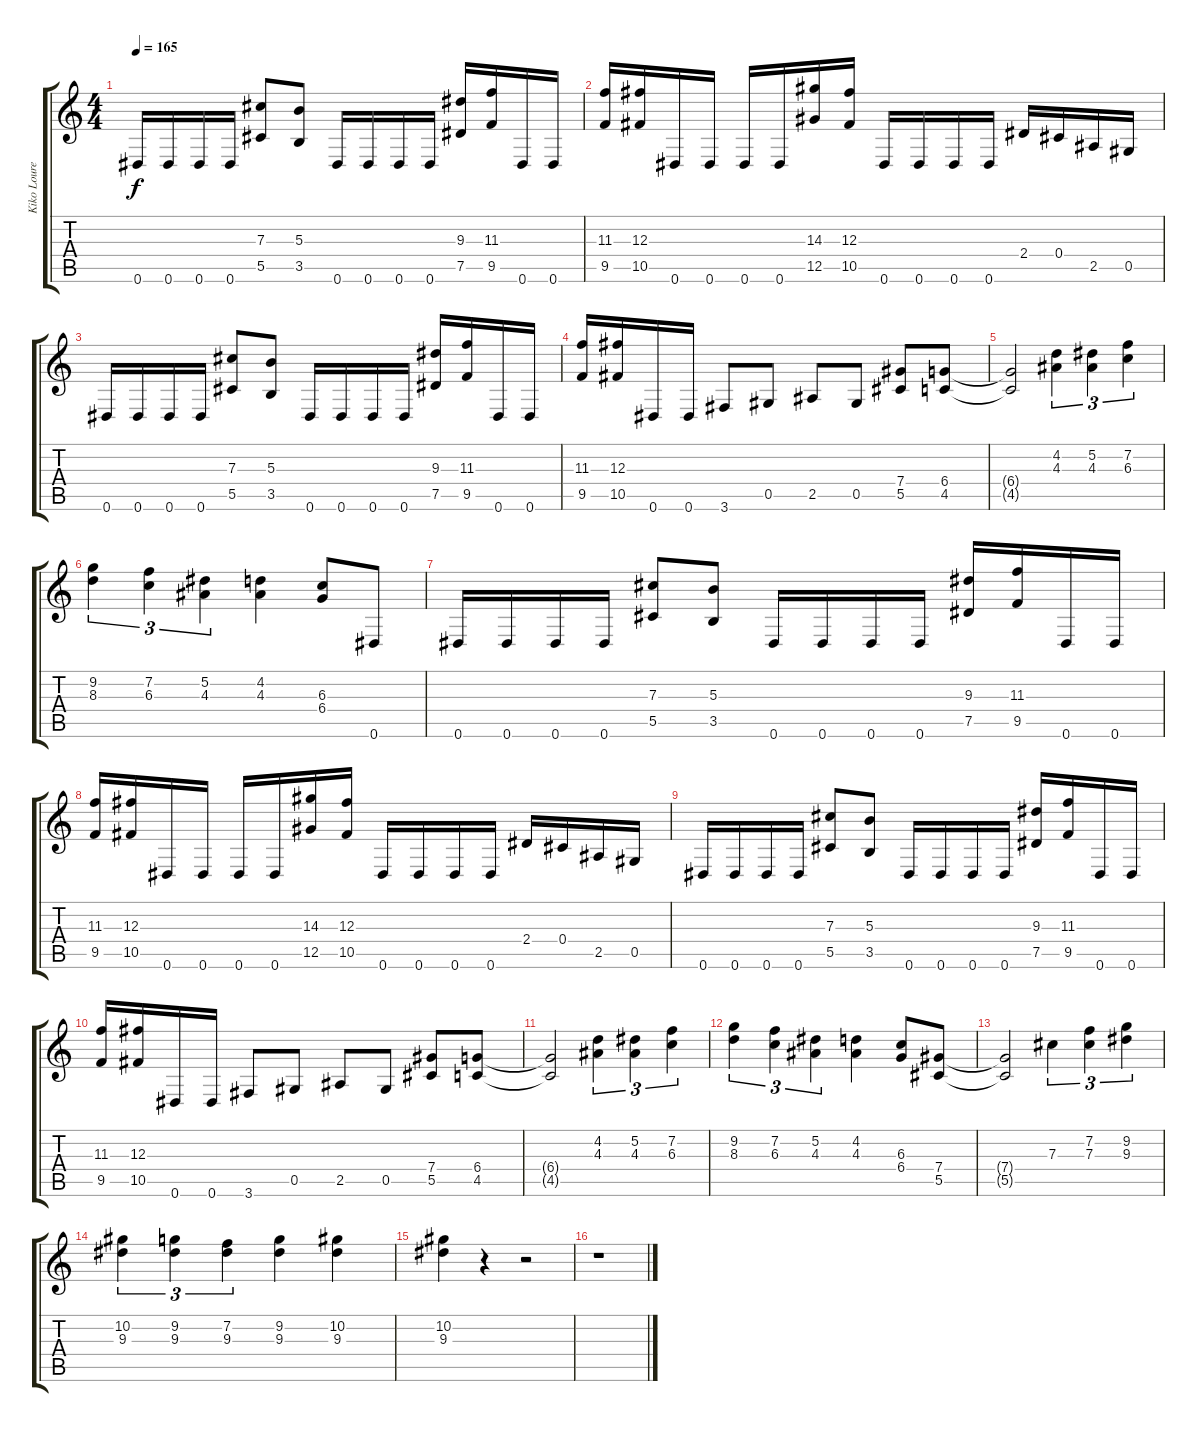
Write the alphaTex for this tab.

\track ("Kiko Loureiro" "Kiko Loure") {instrument distortionguitar}
\staff {score tabs}
\tuning (Eb4 Bb3 Gb3 Db3 Ab2 Eb2) {hide}
\ts (4 4)
\tempo 165
\clef g2
\ks c
0.6.16{dy f} 0.6.16 0.6.16 0.6.16 (7.3 5.5).8 (5.3 3.5).8 0.6.16 0.6.16 0.6.16 0.6.16 (9.3 7.5).16 (11.3 9.5).16 0.6.16 0.6.16 |
(11.3 9.5).16 (12.3 10.5).16 0.6.16 0.6.16 0.6.16 0.6.16 (14.3 12.5).16 (12.3 10.5).16 0.6.16 0.6.16 0.6.16 0.6.16 2.4.16 0.4.16 2.5.16 0.5.16 |
0.6.16 0.6.16 0.6.16 0.6.16 (7.3 5.5).8 (5.3 3.5).8 0.6.16 0.6.16 0.6.16 0.6.16 (9.3 7.5).16 (11.3 9.5).16 0.6.16 0.6.16 |
(11.3 9.5).16 (12.3 10.5).16 0.6.16 0.6.16 3.6.8 0.5.8 2.5.8 0.5.8 (7.4 5.5).8 (6.4 4.5).8 |
(6.4{t} 4.5{t}).2 (4.2 4.3).4{tu (3 2)} (5.2 4.3).4{tu (3 2)} (7.2 6.3).4{tu (3 2)} |
(9.2 8.3).4{tu (3 2)} (7.2 6.3).4{tu (3 2)} (5.2 4.3).4{tu (3 2)} (4.2 4.3).4 (6.3 6.4).8 0.6.8 |
0.6.16 0.6.16 0.6.16 0.6.16 (7.3 5.5).8 (5.3 3.5).8 0.6.16 0.6.16 0.6.16 0.6.16 (9.3 7.5).16 (11.3 9.5).16 0.6.16 0.6.16 |
(11.3 9.5).16 (12.3 10.5).16 0.6.16 0.6.16 0.6.16 0.6.16 (14.3 12.5).16 (12.3 10.5).16 0.6.16 0.6.16 0.6.16 0.6.16 2.4.16 0.4.16 2.5.16 0.5.16 |
0.6.16 0.6.16 0.6.16 0.6.16 (7.3 5.5).8 (5.3 3.5).8 0.6.16 0.6.16 0.6.16 0.6.16 (9.3 7.5).16 (11.3 9.5).16 0.6.16 0.6.16 |
(11.3 9.5).16 (12.3 10.5).16 0.6.16 0.6.16 3.6.8 0.5.8 2.5.8 0.5.8 (7.4 5.5).8 (6.4 4.5).8 |
(6.4{t} 4.5{t}).2 (4.2 4.3).4{tu (3 2)} (5.2 4.3).4{tu (3 2)} (7.2 6.3).4{tu (3 2)} |
(9.2 8.3).4{tu (3 2)} (7.2 6.3).4{tu (3 2)} (5.2 4.3).4{tu (3 2)} (4.2 4.3).4 (6.3 6.4).8 (7.4 5.5).8 |
(7.4{t} 5.5{t}).2 7.3.4{tu (3 2)} (7.2 7.3).4{tu (3 2)} (9.2 9.3).4{tu (3 2)} |
(10.2 9.3).4{tu (3 2)} (9.2 9.3).4{tu (3 2)} (7.2 9.3).4{tu (3 2)} (9.2 9.3).4 (10.2 9.3).4 |
(10.2 9.3).4 r.4 r.2 |
r.1
